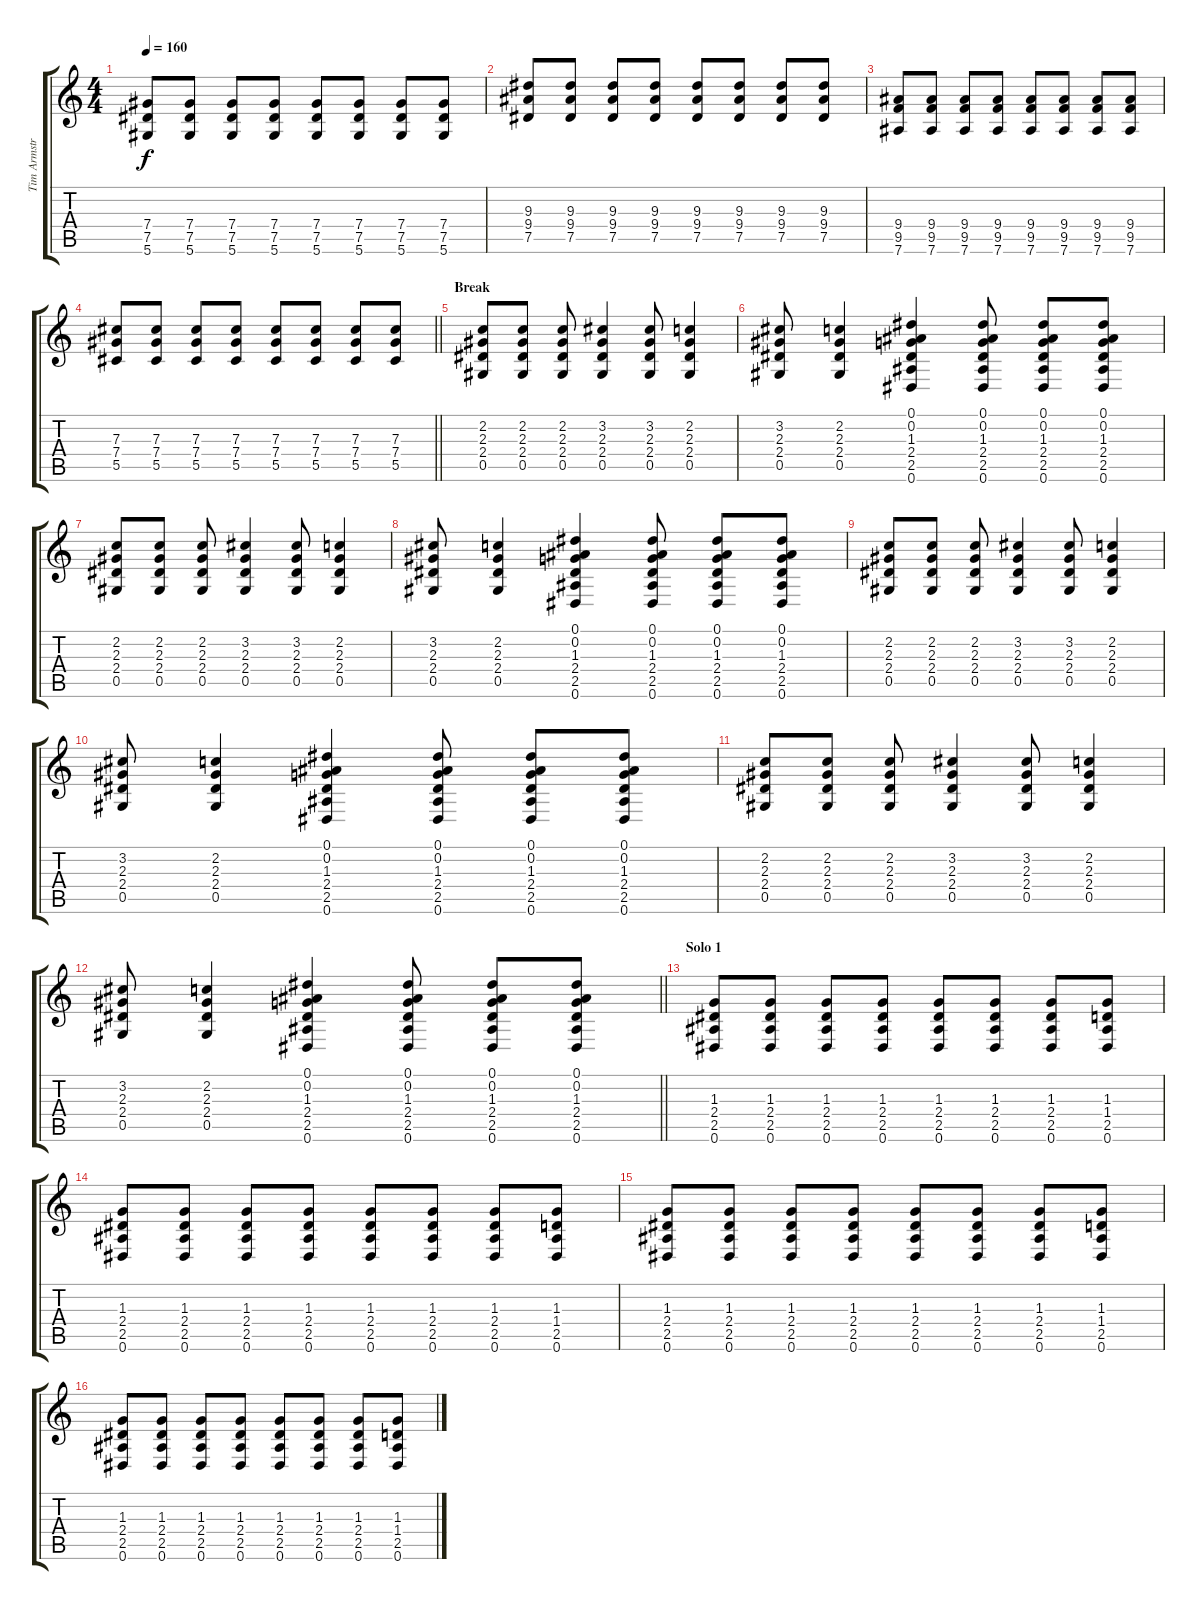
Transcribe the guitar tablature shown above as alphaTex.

\track ("Tim Armstrong" "Tim Armstr") {instrument distortionguitar}
\staff {score tabs}
\tuning (Eb4 Bb3 Gb3 Db3 Ab2 Eb2) {hide}
\ts (4 4)
\tempo 160
\clef g2
\ks c
(7.4 7.5 5.6).8{dy f} (7.4 7.5 5.6).8 (7.4 7.5 5.6).8 (7.4 7.5 5.6).8 (7.4 7.5 5.6).8 (7.4 7.5 5.6).8 (7.4 7.5 5.6).8 (7.4 7.5 5.6).8 |
(9.3 9.4 7.5).8 (9.3 9.4 7.5).8 (9.3 9.4 7.5).8 (9.3 9.4 7.5).8 (9.3 9.4 7.5).8 (9.3 9.4 7.5).8 (9.3 9.4 7.5).8 (9.3 9.4 7.5).8 |
(9.4 9.5 7.6).8 (9.4 9.5 7.6).8 (9.4 9.5 7.6).8 (9.4 9.5 7.6).8 (9.4 9.5 7.6).8 (9.4 9.5 7.6).8 (9.4 9.5 7.6).8 (9.4 9.5 7.6).8 |
\barLineRight lightlight
(7.3 7.4 5.5).8 (7.3 7.4 5.5).8 (7.3 7.4 5.5).8 (7.3 7.4 5.5).8 (7.3 7.4 5.5).8 (7.3 7.4 5.5).8 (7.3 7.4 5.5).8 (7.3 7.4 5.5).8 |
\section ("" "Break")
(2.2 2.3 2.4 0.5).8 (2.2 2.3 2.4 0.5).8 (2.2 2.3 2.4 0.5).8 (3.2 2.3 2.4 0.5).4 (3.2 2.3 2.4 0.5).8 (2.2 2.3 2.4 0.5).4 |
(3.2 2.3 2.4 0.5).8 (2.2 2.3 2.4 0.5).4 (0.1 0.2 1.3 2.4 2.5 0.6).4 (0.1 0.2 1.3 2.4 2.5 0.6).8 (0.1 0.2 1.3 2.4 2.5 0.6).8 (0.1 0.2 1.3 2.4 2.5 0.6).8 |
(2.2 2.3 2.4 0.5).8 (2.2 2.3 2.4 0.5).8 (2.2 2.3 2.4 0.5).8 (3.2 2.3 2.4 0.5).4 (3.2 2.3 2.4 0.5).8 (2.2 2.3 2.4 0.5).4 |
(3.2 2.3 2.4 0.5).8 (2.2 2.3 2.4 0.5).4 (0.1 0.2 1.3 2.4 2.5 0.6).4 (0.1 0.2 1.3 2.4 2.5 0.6).8 (0.1 0.2 1.3 2.4 2.5 0.6).8 (0.1 0.2 1.3 2.4 2.5 0.6).8 |
(2.2 2.3 2.4 0.5).8 (2.2 2.3 2.4 0.5).8 (2.2 2.3 2.4 0.5).8 (3.2 2.3 2.4 0.5).4 (3.2 2.3 2.4 0.5).8 (2.2 2.3 2.4 0.5).4 |
(3.2 2.3 2.4 0.5).8 (2.2 2.3 2.4 0.5).4 (0.1 0.2 1.3 2.4 2.5 0.6).4 (0.1 0.2 1.3 2.4 2.5 0.6).8 (0.1 0.2 1.3 2.4 2.5 0.6).8 (0.1 0.2 1.3 2.4 2.5 0.6).8 |
(2.2 2.3 2.4 0.5).8 (2.2 2.3 2.4 0.5).8 (2.2 2.3 2.4 0.5).8 (3.2 2.3 2.4 0.5).4 (3.2 2.3 2.4 0.5).8 (2.2 2.3 2.4 0.5).4 |
\barLineRight lightlight
(3.2 2.3 2.4 0.5).8 (2.2 2.3 2.4 0.5).4 (0.1 0.2 1.3 2.4 2.5 0.6).4 (0.1 0.2 1.3 2.4 2.5 0.6).8 (0.1 0.2 1.3 2.4 2.5 0.6).8 (0.1 0.2 1.3 2.4 2.5 0.6).8 |
\section ("" "Solo 1")
(1.3 2.4 2.5 0.6).8 (1.3 2.4 2.5 0.6).8 (1.3 2.4 2.5 0.6).8 (1.3 2.4 2.5 0.6).8 (1.3 2.4 2.5 0.6).8 (1.3 2.4 2.5 0.6).8 (1.3 2.4 2.5 0.6).8 (1.3 1.4 2.5 0.6).8 |
(1.3 2.4 2.5 0.6).8 (1.3 2.4 2.5 0.6).8 (1.3 2.4 2.5 0.6).8 (1.3 2.4 2.5 0.6).8 (1.3 2.4 2.5 0.6).8 (1.3 2.4 2.5 0.6).8 (1.3 2.4 2.5 0.6).8 (1.3 1.4 2.5 0.6).8 |
(1.3 2.4 2.5 0.6).8 (1.3 2.4 2.5 0.6).8 (1.3 2.4 2.5 0.6).8 (1.3 2.4 2.5 0.6).8 (1.3 2.4 2.5 0.6).8 (1.3 2.4 2.5 0.6).8 (1.3 2.4 2.5 0.6).8 (1.3 1.4 2.5 0.6).8 |
(1.3 2.4 2.5 0.6).8 (1.3 2.4 2.5 0.6).8 (1.3 2.4 2.5 0.6).8 (1.3 2.4 2.5 0.6).8 (1.3 2.4 2.5 0.6).8 (1.3 2.4 2.5 0.6).8 (1.3 2.4 2.5 0.6).8 (1.3 1.4 2.5 0.6).8
